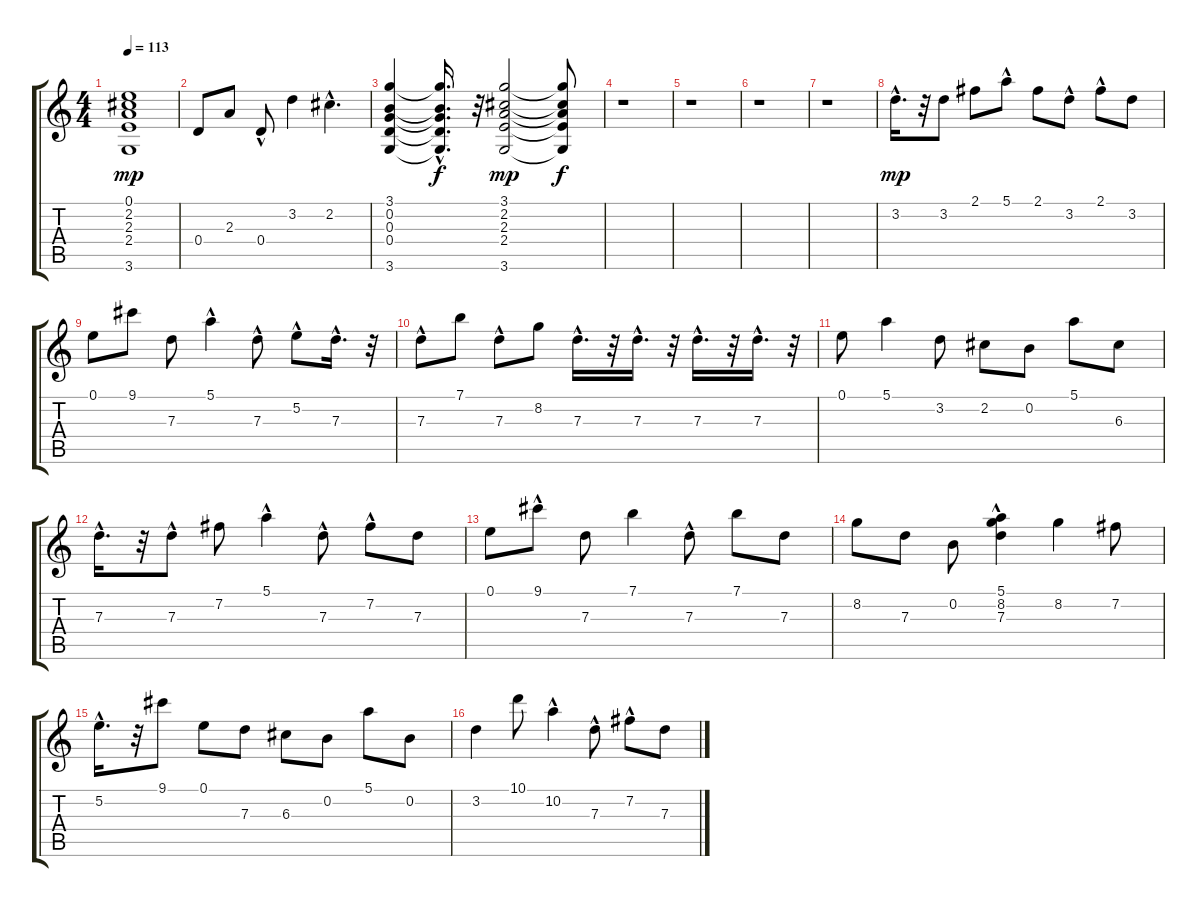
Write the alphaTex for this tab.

\track "" {instrument electricguitarclean}
\staff {score tabs}
\tuning (E4 B3 G3 D3 A2 E2) {hide}
\ts (4 4)
\tempo 113
\clef g2
\ks c
(0.1 2.2 2.3 2.4 3.6).1{dy mp} |
0.4.8 2.3.8 0.4{hac}.8 3.2.4 2.2{hac}.4{d} |
(3.1 0.2 0.3 0.4 3.6).4 (3.1{hac t} 0.2{hac t} 0.3{hac t} 0.4{hac t} 3.6{hac t}).16{d dy f} r.32 (3.1 2.2 2.3 2.4 3.6).2{dy mp} (3.1{t} 2.2{t} 2.3{t} 2.4{t} 3.6{t}).8{dy f} |
r.1 |
r.1 |
r.1 |
r.1 |
3.2{hac}.16{d dy mp} r.32 3.2.8 2.1.8 5.1{hac}.8 2.1.8 3.2{hac}.8 2.1{hac}.8 3.2.8 |
0.1.8 9.1.8 7.3.8 5.1{hac}.4 7.3{hac}.8 5.2{hac}.8 7.3{hac}.16{d} r.32 |
7.3{hac}.8 7.1.8 7.3{hac}.8 8.2.8 7.3{hac}.16{d} r.32 7.3{hac}.16{d} r.32 7.3{hac}.16{d} r.32 7.3{hac}.16{d} r.32 |
0.1.8 5.1.4 3.2.8 2.2.8 0.2.8 5.1.8 6.3.8 |
7.3{hac}.16{d} r.32 7.3{hac}.8 7.2.8 5.1{hac}.4 7.3{hac}.8 7.2{hac}.8 7.3.8 |
0.1.8 9.1{hac}.8 7.3.8 7.1.4 7.3{hac}.8 7.1.8 7.3.8 |
8.2.8 7.3.8 0.2.8 (5.1{hac} 8.2{hac} 7.3).4 8.2.4 7.2.8 |
5.2{hac}.16{d} r.32 9.1.8 0.1.8 7.3.8 6.3.8 0.2.8 5.1.8 0.2.8 |
3.2.4 10.1.8 10.2{hac}.4 7.3{hac}.8 7.2{hac}.8 7.3.8
